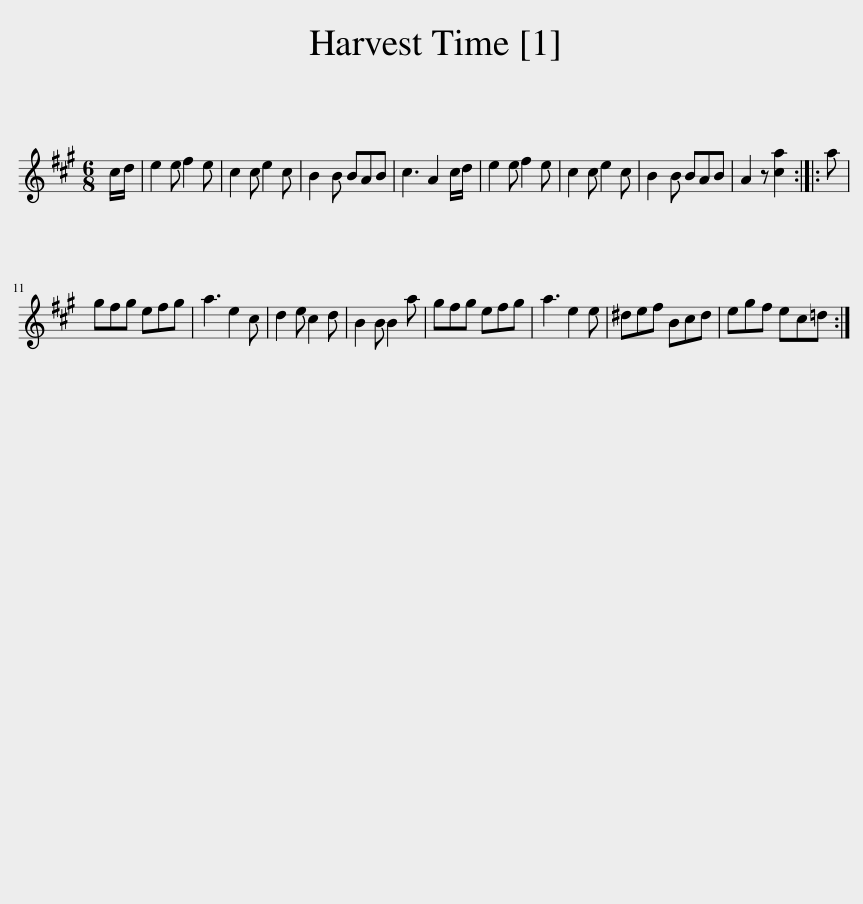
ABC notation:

X:1
L:1/8
M:6/8
I:linebreak $
K:A
V:1 treble
V:1
 c/d/ | e2 e f2 e | c2 c e2 c | B2 B BAB | c3 A2 c/d/ | %5
 e2 e f2 e | c2 c e2 c | B2 B BAB | A2 z [ca]2 :: a |$ %10
 gfg efg | a3 e2 c | d2 e c2 d | B2 B B2 a | gfg efg | %15
 a3 e2 e | ^def Bcd | egf ec=d :| %18
